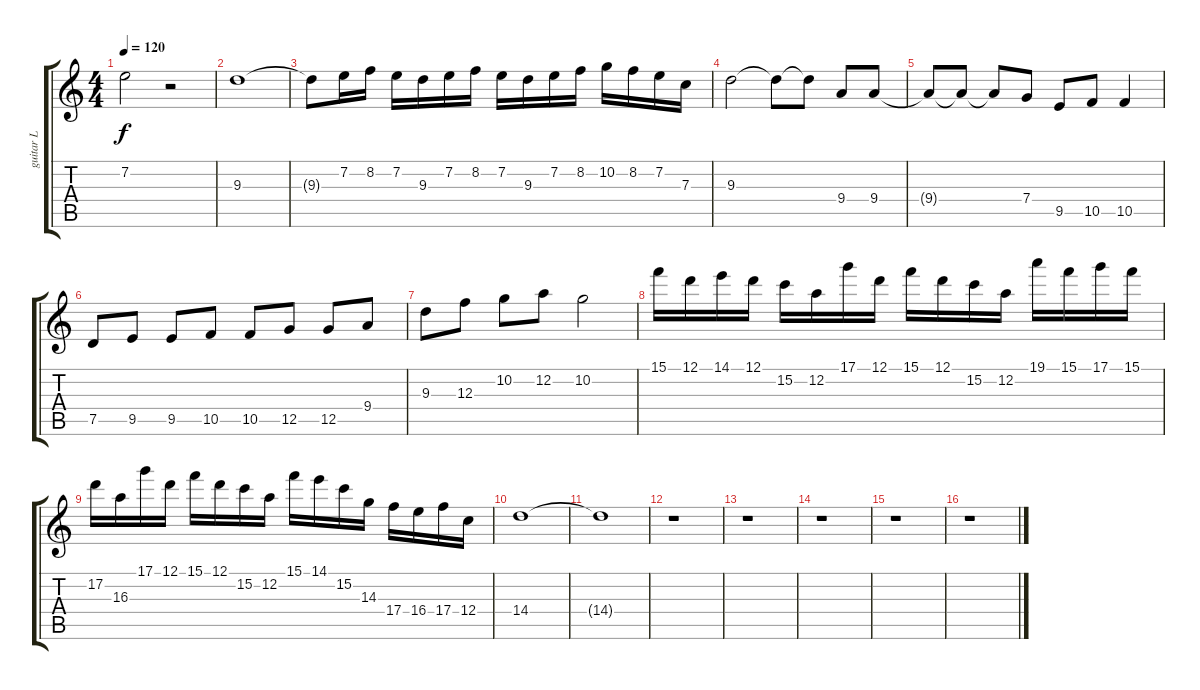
\track ("guitar L" "guitar L") {instrument distortionguitar}
\staff {score tabs}
\tuning (D4 A3 F3 C3 G2 C2) {hide}
\ts (4 4)
\tempo 120
\clef g2
\ks c
7.2{t}.2{dy f} r.2 |
9.3.1 |
9.3{t}.8 7.2.16 8.2.16 7.2.16 9.3.16 7.2.16 8.2.16 7.2.16 9.3.16 7.2.16 8.2.16 10.2.16 8.2.16 7.2.16 7.3.16 |
9.3.2 9.3{t}.8 9.3{t}.8 9.4.8 9.4.8 |
9.4{t}.8 9.4{t}.8 9.4{t}.8 7.4.8 9.5.8 10.5.8 10.5.4 |
7.5.8 9.5.8 9.5.8 10.5.8 10.5.8 12.5.8 12.5.8 9.4.8 |
9.3.8 12.3.8 10.2.8 12.2.8 10.2.2 |
15.1.16 12.1.16 14.1.16 12.1.16 15.2.16 12.2.16 17.1.16 12.1.16 15.1.16 12.1.16 15.2.16 12.2.16 19.1.16 15.1.16 17.1.16 15.1.16 |
17.2.16 16.3.16 17.1.16 12.1.16 15.1.16 12.1.16 15.2.16 12.2.16 15.1.16 14.1.16 15.2.16 14.3.16 17.4.16 16.4.16 17.4.16 12.4.16 |
14.4.1 |
14.4{t}.1 |
r.1 |
r.1 |
r.1 |
r.1 |
r.1
